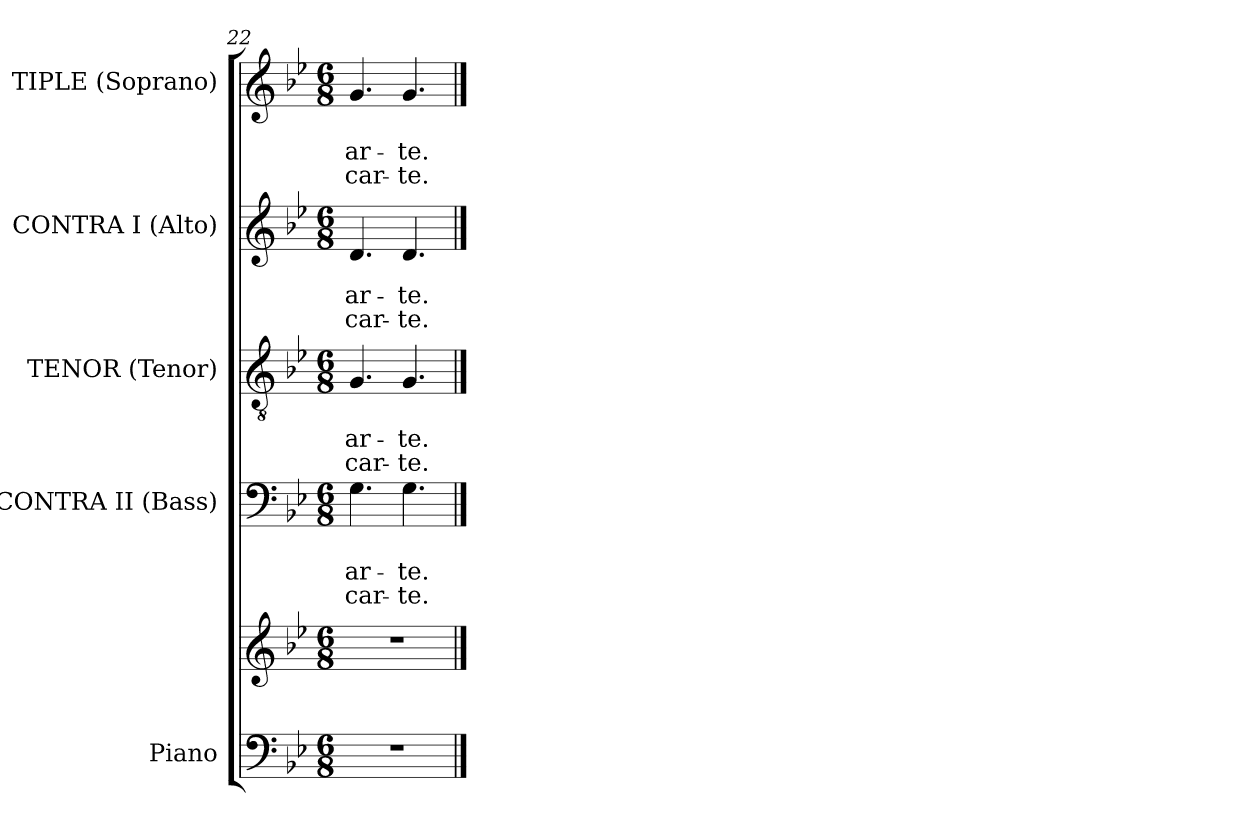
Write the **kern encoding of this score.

**kern	**kern	**kern	**text	**text	**text	**kern	**text	**text	**text	**kern	**text	**text	**text	**kern	**text	**text	**text
*part5	*part5	*part4	*part4	*part4	*part4	*part3	*part3	*part3	*part3	*part2	*part2	*part2	*part2	*part1	*part1	*part1	*part1
*staff6	*staff5	*staff4	*staff4	*staff4	*staff4	*staff3	*staff3	*staff3	*staff3	*staff2	*staff2	*staff2	*staff2	*staff1	*staff1	*staff1	*staff1
*I"Piano	*	*I"CONTRA II (Bass)	*	*	*	*I"TENOR (Tenor)	*	*	*	*I"CONTRA I (Alto)	*	*	*	*I"TIPLE (Soprano)	*	*	*
*I'Pno	*	*	*	*	*	*	*	*	*	*	*	*	*	*I'Pno	*	*	*
*clefF4	*clefG2	*clefF4	*	*	*	*clefGv2	*	*	*	*clefG2	*	*	*	*clefG2	*	*	*
*k[b-e-]	*k[b-e-]	*k[b-e-]	*	*	*	*k[b-e-]	*	*	*	*k[b-e-]	*	*	*	*k[b-e-]	*	*	*
*g:	*g:	*g:	*	*	*	*g:	*	*	*	*g:	*	*	*	*g:	*	*	*
*M6/8	*M6/8	*M6/8	*	*	*	*M6/8	*	*	*	*M6/8	*	*	*	*M6/8	*	*	*
=22	=22	=22	=22	=22	=22	=22	=22	=22	=22	=22	=22	=22	=22	=22	=22	=22	=22
2.r	2.r	4.G\	.	ar-	car-	4.G/	.	ar-	car-	4.d/	.	ar-	car-	4.g/	.	ar-	car-
.	.	4.G\	.	-te.	-te.	4.G/	.	-te.	-te.	4.d/	.	-te.	-te.	4.g/	.	-te.	-te.
==	==	==	==	==	==	==	==	==	==	==	==	==	==	==	==	==	==
*-	*-	*-	*-	*-	*-	*-	*-	*-	*-	*-	*-	*-	*-	*-	*-	*-	*-
